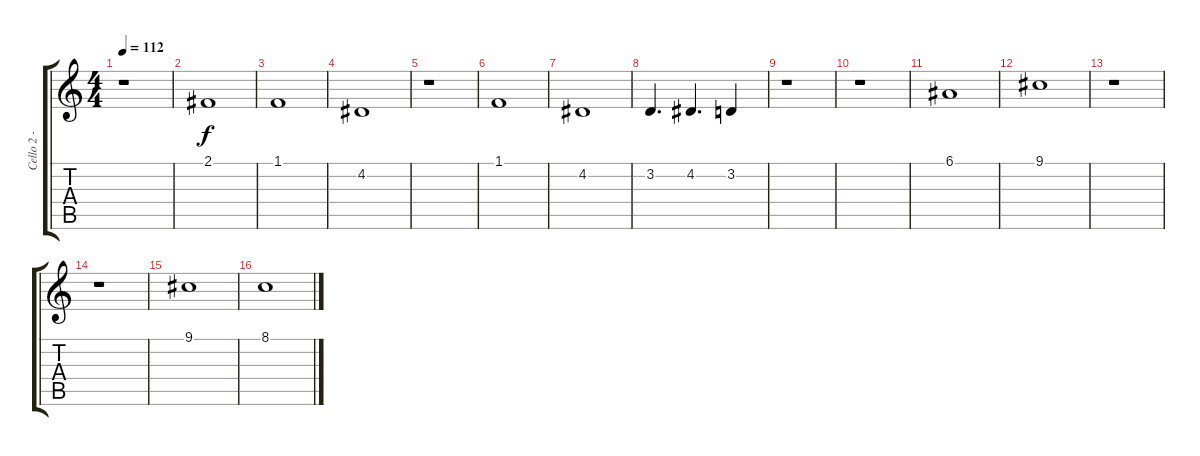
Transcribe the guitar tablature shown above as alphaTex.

\track ("Cello 2 - Perttu" "Cello 2 - ") {instrument cello}
\staff {score tabs}
\tuning (E4 B3 G3 D3 A2 E2) {hide}
\ts (4 4)
\tempo 112
\clef g2
\ks c
r.1{dy f} |
2.1.1 |
1.1.1 |
4.2.1 |
r.1 |
1.1.1 |
4.2.1 |
3.2.4{d} 4.2.4{d} 3.2.4 |
r.1 |
r.1 |
6.1.1 |
9.1.1 |
r.1 |
r.1 |
9.1.1 |
8.1.1
